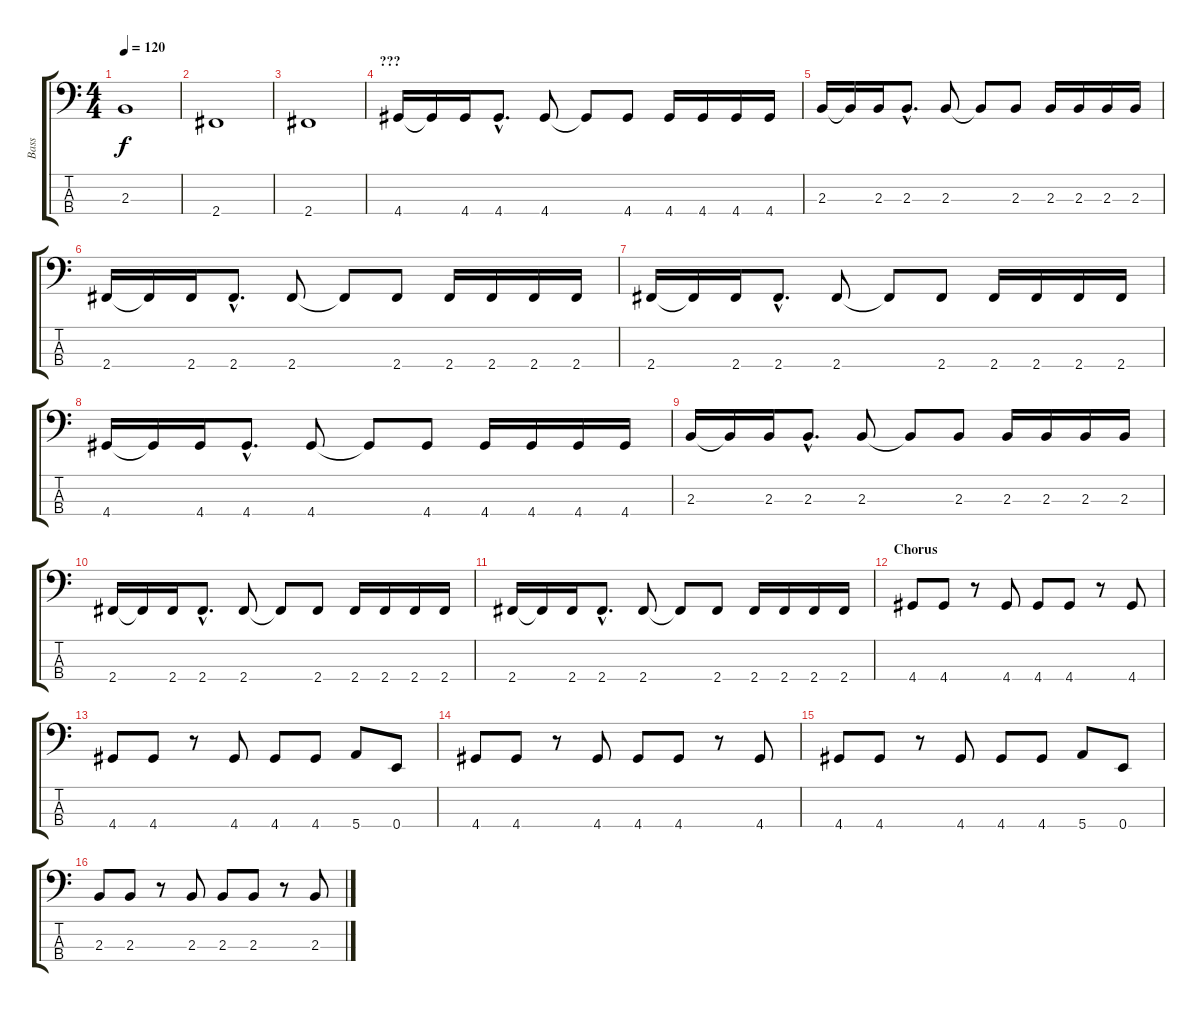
\track ("Bass" "Bass") {instrument electricbassfinger}
\staff {score tabs}
\tuning (G2 D2 A1 E1) {hide}
\ts (4 4)
\tempo 120
\clef f4
\ks c
2.3.1{dy f} |
2.4.1 |
2.4.1 |
\section ("" "???")
4.4.16 4.4{t}.16 4.4.16 4.4{hac}.8{d} 4.4.8 4.4{t}.8 4.4.8 4.4.16 4.4.16 4.4.16 4.4.16 |
2.3.16 2.3{t}.16 2.3.16 2.3{hac}.8{d} 2.3.8 2.3{t}.8 2.3.8 2.3.16 2.3.16 2.3.16 2.3.16 |
2.4.16 2.4{t}.16 2.4.16 2.4{hac}.8{d} 2.4.8 2.4{t}.8 2.4.8 2.4.16 2.4.16 2.4.16 2.4.16 |
2.4.16 2.4{t}.16 2.4.16 2.4{hac}.8{d} 2.4.8 2.4{t}.8 2.4.8 2.4.16 2.4.16 2.4.16 2.4.16 |
4.4.16 4.4{t}.16 4.4.16 4.4{hac}.8{d} 4.4.8 4.4{t}.8 4.4.8 4.4.16 4.4.16 4.4.16 4.4.16 |
2.3.16 2.3{t}.16 2.3.16 2.3{hac}.8{d} 2.3.8 2.3{t}.8 2.3.8 2.3.16 2.3.16 2.3.16 2.3.16 |
2.4.16 2.4{t}.16 2.4.16 2.4{hac}.8{d} 2.4.8 2.4{t}.8 2.4.8 2.4.16 2.4.16 2.4.16 2.4.16 |
2.4.16 2.4{t}.16 2.4.16 2.4{hac}.8{d} 2.4.8 2.4{t}.8 2.4.8 2.4.16 2.4.16 2.4.16 2.4.16 |
\section ("" "Chorus")
4.4.8 4.4.8 r.8 4.4.8 4.4.8 4.4.8 r.8 4.4.8 |
4.4.8 4.4.8 r.8 4.4.8 4.4.8 4.4.8 5.4.8 0.4.8 |
4.4.8 4.4.8 r.8 4.4.8 4.4.8 4.4.8 r.8 4.4.8 |
4.4.8 4.4.8 r.8 4.4.8 4.4.8 4.4.8 5.4.8 0.4.8 |
2.3.8 2.3.8 r.8 2.3.8 2.3.8 2.3.8 r.8 2.3.8
